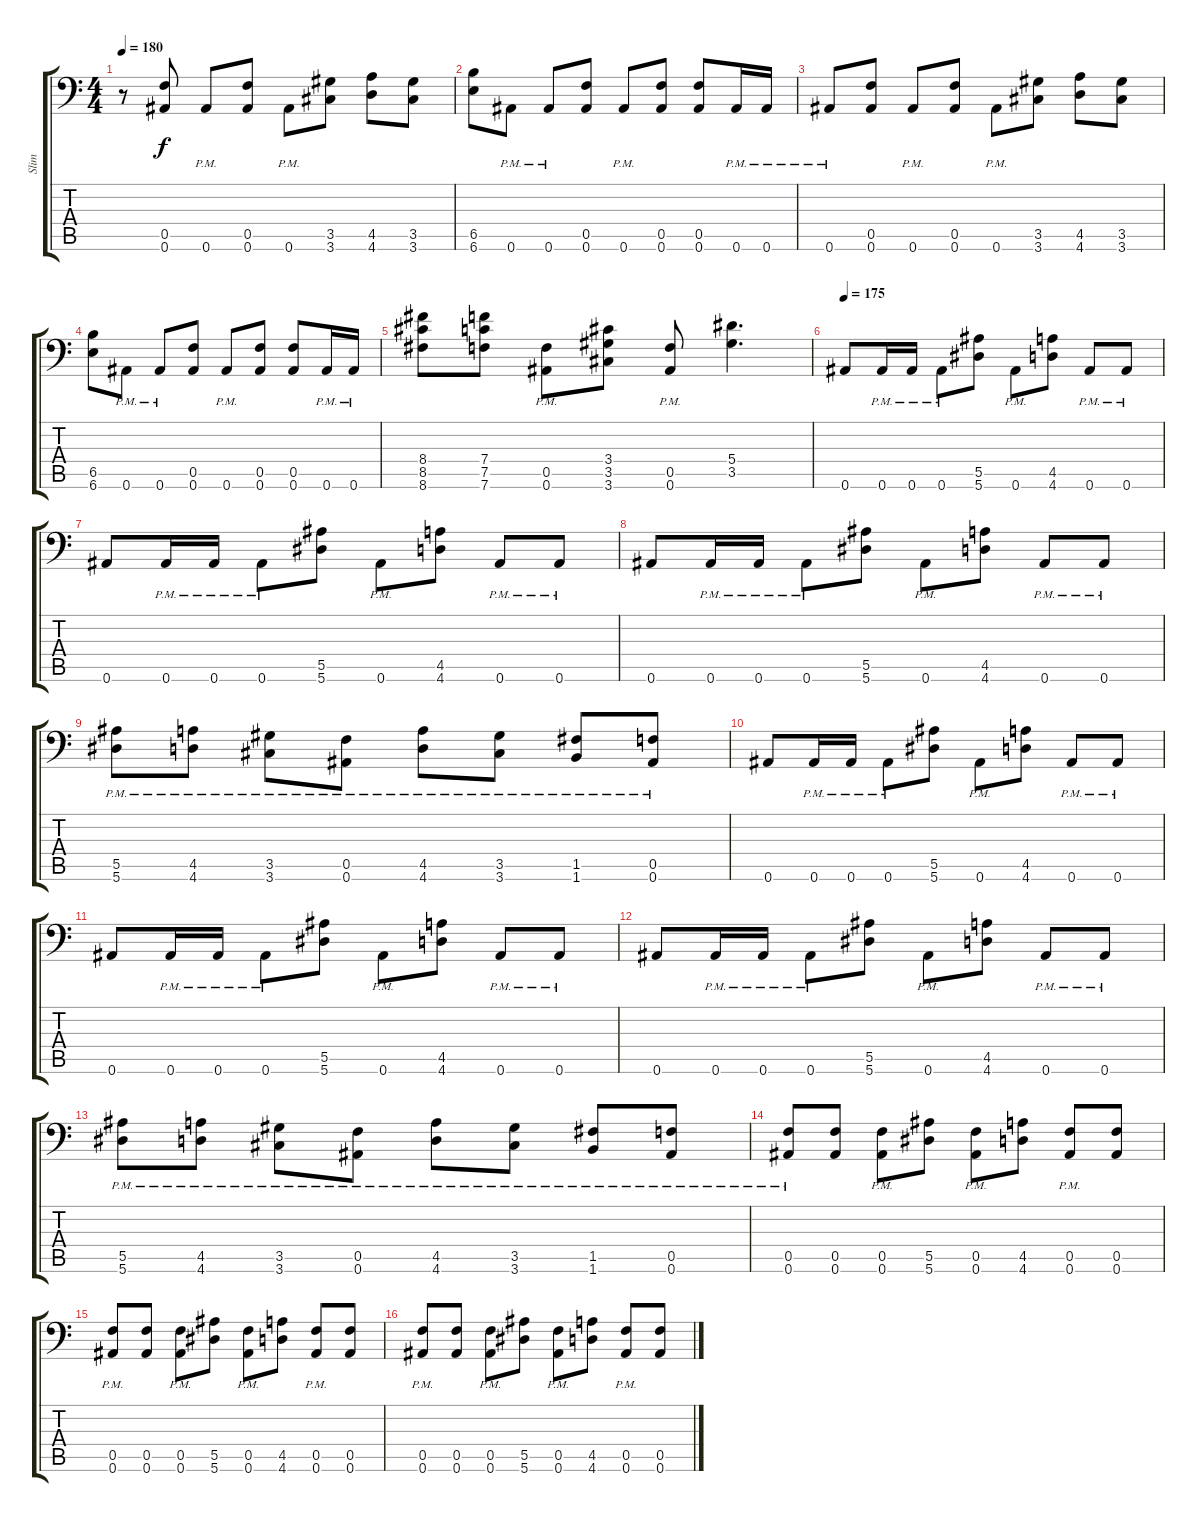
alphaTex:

\track ("Slim" "Slim") {instrument distortionguitar}
\staff {score tabs}
\tuning (C4 G3 Eb3 Bb2 F2 Bb1) {hide}
\ts (4 4)
\tempo 180
\clef f4
\ks c
r.8{dy f} (0.5 0.6).8 0.6{pm}.8 (0.5 0.6).8 0.6{pm}.8 (3.5 3.6).8 (4.5 4.6).8 (3.5 3.6).8 |
(6.5 6.6).8 0.6{pm}.8 0.6{pm}.8 (0.5 0.6).8 0.6{pm}.8 (0.5 0.6).8 (0.5 0.6).8 0.6{pm}.16 0.6{pm}.16 |
0.6{pm}.8 (0.5 0.6).8 0.6{pm}.8 (0.5 0.6).8 0.6{pm}.8 (3.5 3.6).8 (4.5 4.6).8 (3.5 3.6).8 |
(6.5 6.6).8 0.6{pm}.8 0.6{pm}.8 (0.5 0.6).8 0.6{pm}.8 (0.5 0.6).8 (0.5 0.6).8 0.6{pm}.16 0.6{pm}.16 |
(8.4 8.5 8.6).8 (7.4 7.5 7.6).8 (0.5{pm} 0.6{pm}).8 (3.4 3.5 3.6).8 (0.5{pm} 0.6{pm}).8 (5.4 3.5).4{d} |
\tempo 175
0.6.8 0.6{pm}.16 0.6{pm}.16 0.6{pm}.8 (5.5 5.6).8 0.6{pm}.8 (4.5 4.6).8 0.6{pm}.8 0.6{pm}.8 |
0.6.8 0.6{pm}.16 0.6{pm}.16 0.6{pm}.8 (5.5 5.6).8 0.6{pm}.8 (4.5 4.6).8 0.6{pm}.8 0.6{pm}.8 |
0.6.8 0.6{pm}.16 0.6{pm}.16 0.6{pm}.8 (5.5 5.6).8 0.6{pm}.8 (4.5 4.6).8 0.6{pm}.8 0.6{pm}.8 |
(5.5{pm} 5.6{pm}).8 (4.5{pm} 4.6{pm}).8 (3.5{pm} 3.6{pm}).8 (0.5{pm} 0.6{pm}).8 (4.5{pm} 4.6{pm}).8 (3.5{pm} 3.6{pm}).8 (1.5{pm} 1.6{pm}).8 (0.5{pm} 0.6{pm}).8 |
0.6.8 0.6{pm}.16 0.6{pm}.16 0.6{pm}.8 (5.5 5.6).8 0.6{pm}.8 (4.5 4.6).8 0.6{pm}.8 0.6{pm}.8 |
0.6.8 0.6{pm}.16 0.6{pm}.16 0.6{pm}.8 (5.5 5.6).8 0.6{pm}.8 (4.5 4.6).8 0.6{pm}.8 0.6{pm}.8 |
0.6.8 0.6{pm}.16 0.6{pm}.16 0.6{pm}.8 (5.5 5.6).8 0.6{pm}.8 (4.5 4.6).8 0.6{pm}.8 0.6{pm}.8 |
(5.5{pm} 5.6{pm}).8 (4.5{pm} 4.6{pm}).8 (3.5{pm} 3.6{pm}).8 (0.5{pm} 0.6{pm}).8 (4.5{pm} 4.6{pm}).8 (3.5{pm} 3.6{pm}).8 (1.5{pm} 1.6{pm}).8 (0.5{pm} 0.6{pm}).8 |
(0.5{pm} 0.6{pm}).8 (0.5 0.6).8 (0.5{pm} 0.6{pm}).8 (5.5 5.6).8 (0.5{pm} 0.6{pm}).8 (4.5 4.6).8 (0.5{pm} 0.6{pm}).8 (0.5 0.6).8 |
(0.5{pm} 0.6{pm}).8 (0.5 0.6).8 (0.5{pm} 0.6{pm}).8 (5.5 5.6).8 (0.5{pm} 0.6{pm}).8 (4.5 4.6).8 (0.5{pm} 0.6{pm}).8 (0.5 0.6).8 |
(0.5{pm} 0.6{pm}).8 (0.5 0.6).8 (0.5{pm} 0.6{pm}).8 (5.5 5.6).8 (0.5{pm} 0.6{pm}).8 (4.5 4.6).8 (0.5{pm} 0.6{pm}).8 (0.5 0.6).8
